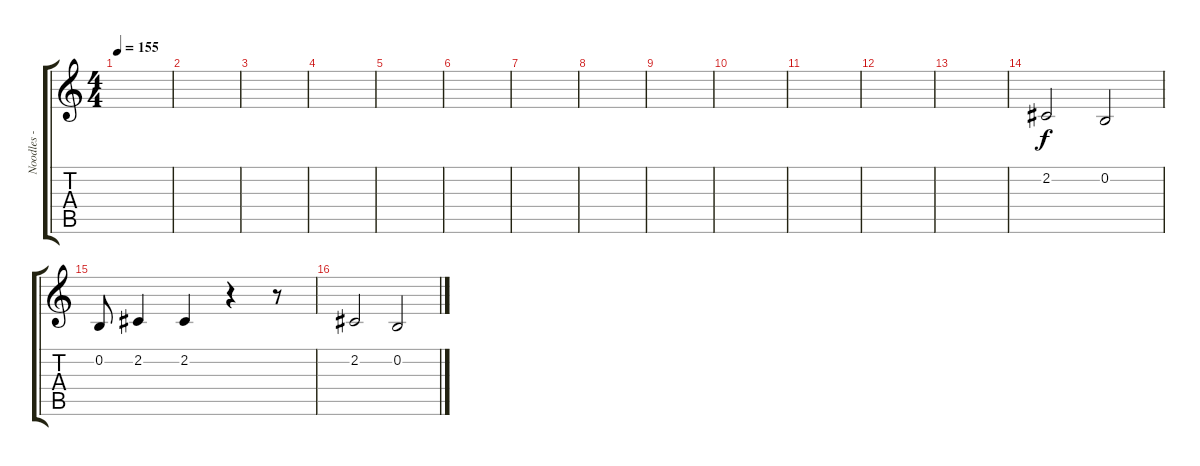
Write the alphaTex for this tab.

\track ("Noodles - Back Vocals" "Noodles - ") {instrument englishhorn}
\staff {score tabs}
\tuning (E4 B3 G3 D3 A2 E2) {hide}
\ts (4 4)
\tempo 155
\clef g2
\ks c
|
|
|
|
|
|
|
|
|
|
|
|
|
2.2.2 0.2.2 |
0.2.8 2.2.4 2.2.4 r.4 r.8 |
2.2.2 0.2.2
